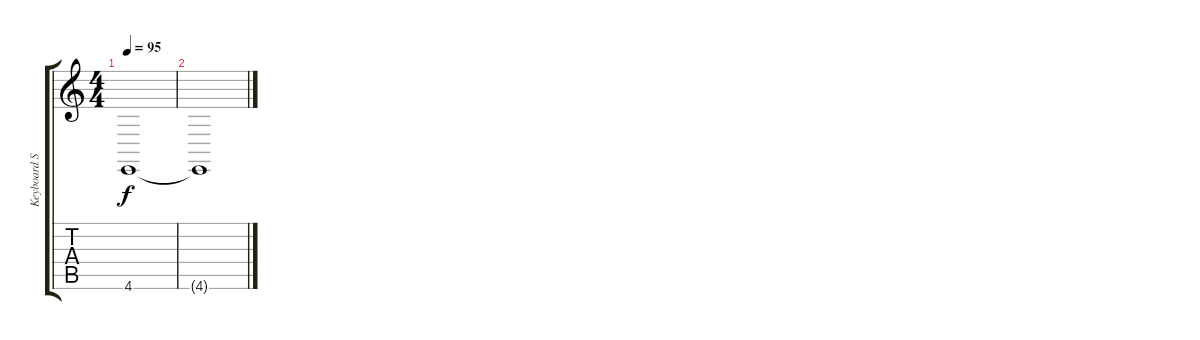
\track ("Keyboard Solo" "Keyboard S") {instrument lead2sawtooth}
\staff {score tabs}
\tuning (C4 G3 Eb3 Bb2 F2 C2) {hide}
\ts (4 4)
\tempo 95
\clef g2
\ks c
4.6{t}.1{dy f} |
4.6{t}.1
